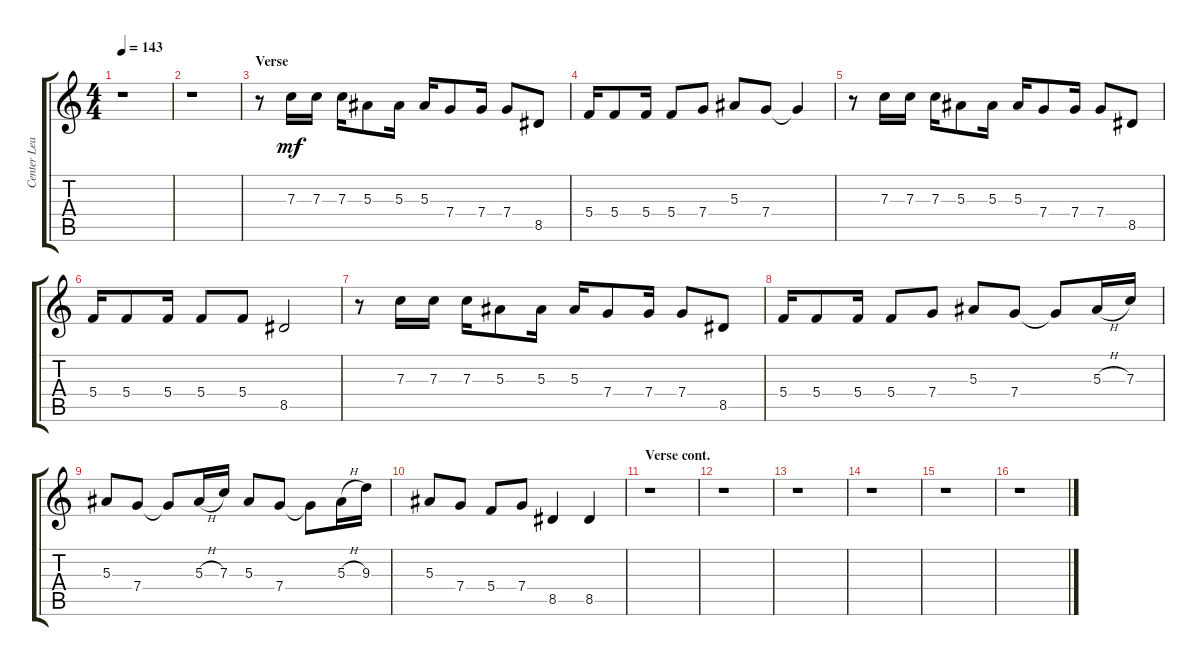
\track ("Center Lead 2" "Center Lea") {instrument overdrivenguitar}
\staff {score tabs}
\tuning (D4 A3 F3 C3 G2 C2) {hide}
\ts (4 4)
\tempo 143
\clef g2
\ks aminor
r.1{dy mf} |
r.1 |
\section ("" "Verse")
r.8 7.3.16 7.3.16 7.3.16 5.3.8 5.3.16 5.3.16 7.4.8 7.4.16 7.4.8 8.5.8 |
5.4.16 5.4.8 5.4.16 5.4.8 7.4.8 5.3.8 7.4.8 7.4{t}.4 |
r.8 7.3.16 7.3.16 7.3.16 5.3.8 5.3.16 5.3.16 7.4.8 7.4.16 7.4.8 8.5.8 |
5.4.16 5.4.8 5.4.16 5.4.8 5.4.8 8.5.2 |
r.8 7.3.16 7.3.16 7.3.16 5.3.8 5.3.16 5.3.16 7.4.8 7.4.16 7.4.8 8.5.8 |
5.4.16 5.4.8 5.4.16 5.4.8 7.4.8 5.3.8 7.4.8 7.4{t}.8 5.3{h}.16 7.3.16 |
5.3.8 7.4.8 7.4{t}.8 5.3{h}.16 7.3.16 5.3.8 7.4.8 7.4{t}.8 5.3{h}.16 9.3.16 |
5.3.8 7.4.8 5.4.8 7.4.8 8.5.4 8.5.4 |
\section ("" "Verse cont.")
r.1 |
r.1 |
r.1 |
r.1 |
r.1 |
r.1
